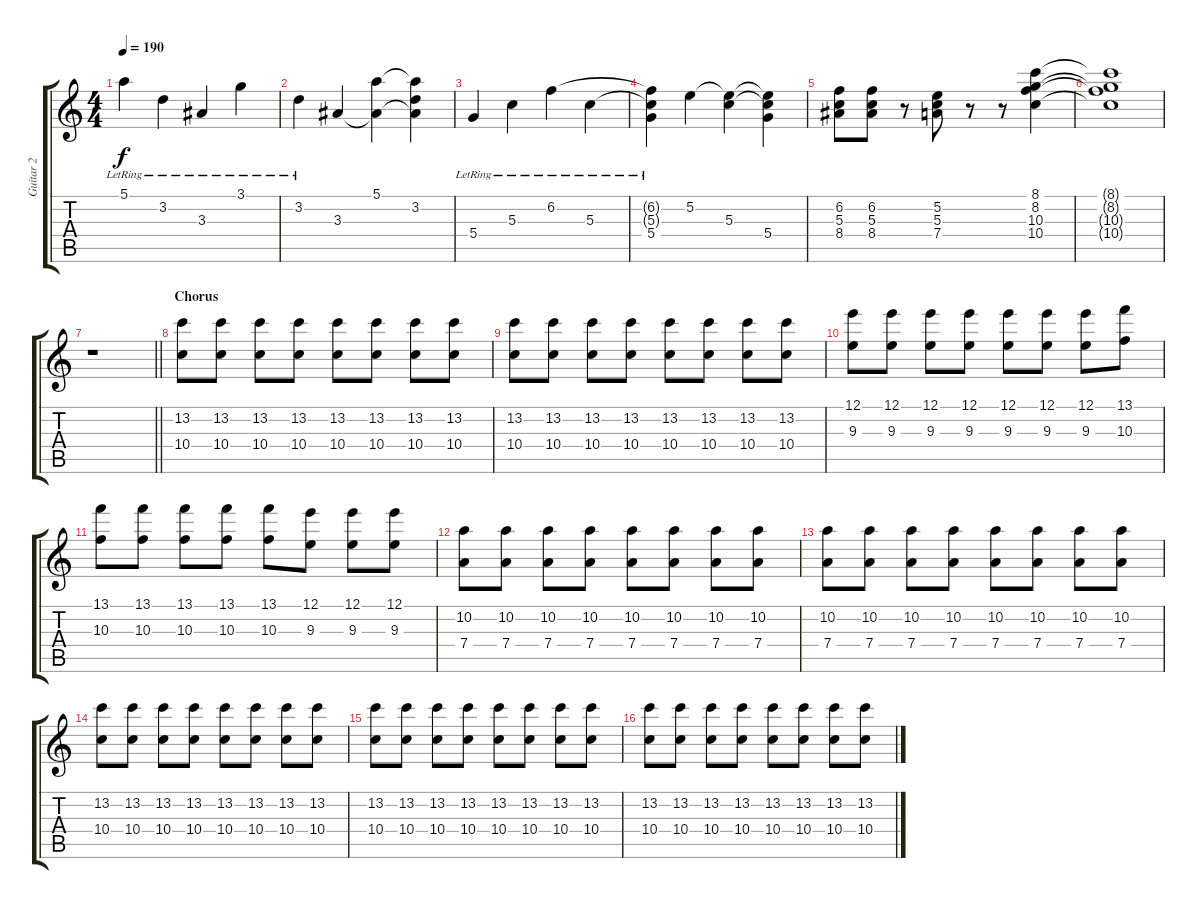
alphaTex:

\track ("Guitar 2" "Guitar 2") {instrument overdrivenguitar}
\staff {score tabs}
\tuning (E4 B3 G3 D3 A2 E2) {hide}
\ts (4 4)
\tempo 190
\clef g2
\ks c
5.1{lr}.4{dy f} 3.2{lr}.4 3.3{lr}.4 3.1{lr}.4 |
3.2{lr}.4 3.3.4 (5.1 3.3{t}).4 (5.1{t} 3.2 3.3{t}).4 |
5.4{lr}.4 5.3{lr}.4 6.2{lr}.4 5.3{lr}.4 |
(6.2{t} 5.3{t} 5.4{lr}).4 5.2.4 (5.2{t} 5.3).4 (5.2{t} 5.3{t} 5.4).4 |
(6.2 5.3 8.4).8 (6.2 5.3 8.4).8 r.8 (5.2 5.3 7.4).8 r.8 r.8 (8.1 8.2 10.3 10.4).4 |
(8.1{t} 8.2{t} 10.3{t} 10.4{t}).1 |
\barLineRight lightlight
r.1 |
\section ("" "Chorus")
(13.2 10.4).8 (13.2 10.4).8 (13.2 10.4).8 (13.2 10.4).8 (13.2 10.4).8 (13.2 10.4).8 (13.2 10.4).8 (13.2 10.4).8 |
(13.2 10.4).8 (13.2 10.4).8 (13.2 10.4).8 (13.2 10.4).8 (13.2 10.4).8 (13.2 10.4).8 (13.2 10.4).8 (13.2 10.4).8 |
(12.1 9.3).8 (12.1 9.3).8 (12.1 9.3).8 (12.1 9.3).8 (12.1 9.3).8 (12.1 9.3).8 (12.1 9.3).8 (13.1 10.3).8 |
(13.1 10.3).8 (13.1 10.3).8 (13.1 10.3).8 (13.1 10.3).8 (13.1 10.3).8 (12.1 9.3).8 (12.1 9.3).8 (12.1 9.3).8 |
(10.2 7.4).8 (10.2 7.4).8 (10.2 7.4).8 (10.2 7.4).8 (10.2 7.4).8 (10.2 7.4).8 (10.2 7.4).8 (10.2 7.4).8 |
(10.2 7.4).8 (10.2 7.4).8 (10.2 7.4).8 (10.2 7.4).8 (10.2 7.4).8 (10.2 7.4).8 (10.2 7.4).8 (10.2 7.4).8 |
(13.2 10.4).8 (13.2 10.4).8 (13.2 10.4).8 (13.2 10.4).8 (13.2 10.4).8 (13.2 10.4).8 (13.2 10.4).8 (13.2 10.4).8 |
(13.2 10.4).8 (13.2 10.4).8 (13.2 10.4).8 (13.2 10.4).8 (13.2 10.4).8 (13.2 10.4).8 (13.2 10.4).8 (13.2 10.4).8 |
(13.2 10.4).8 (13.2 10.4).8 (13.2 10.4).8 (13.2 10.4).8 (13.2 10.4).8 (13.2 10.4).8 (13.2 10.4).8 (13.2 10.4).8
